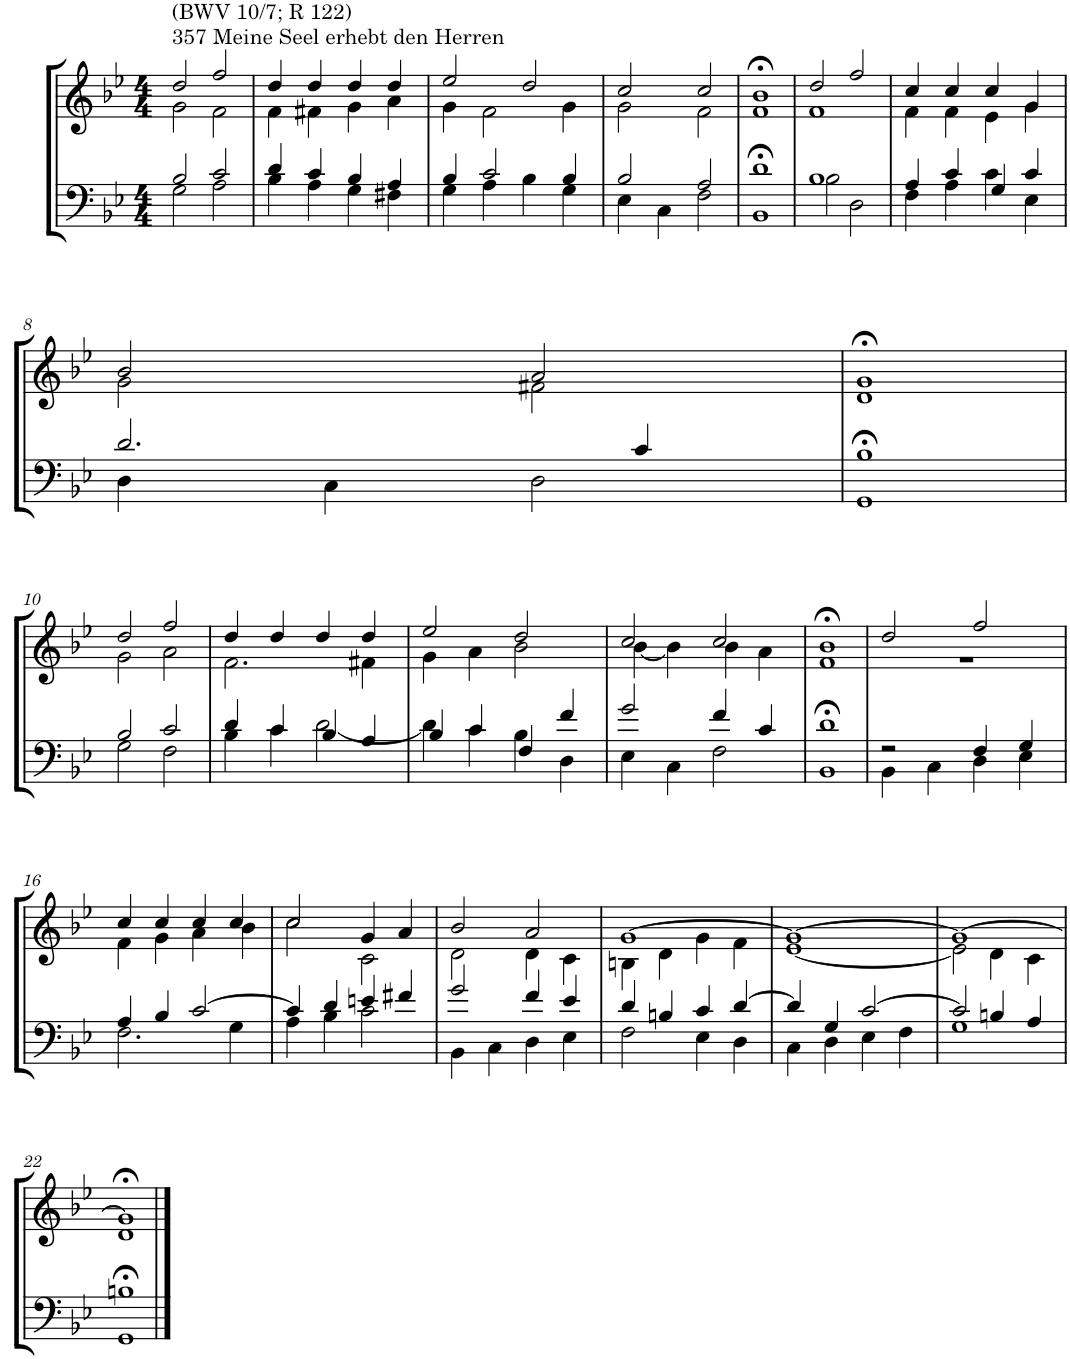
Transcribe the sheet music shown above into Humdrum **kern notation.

**kern	**kern
*part2	*part1
*staff2	*staff1
*I"Tenor/Baß	*I"Sopran/Alt
*clefF4	*clefG2
*k[b-e-]	*k[b-e-]
*M4/4	*M4/4
=1	=1
*^	*^
!	!	!LO:TX:a:t=357 Meine Seel erhebt den Herren	!
!	!	!LO:TX:a:t=(BWV 10/7; R 122)	!
2B-/	2G\	2dd/	2g\
2c/	2A\	2ff/	2f\
=2	=2	=2	=2
4d/	4B-\	4dd/	4f\
4c/	4A\	4dd/	4f#X\
4B-/	4G\	4dd/	4g\
4A/	4F#X\	4dd/	4a\
=3	=3	=3	=3
4B-/	4G\	2ee-/	4g\
2c/	4A\	.	2f\
.	4B-\	2dd/	.
4B-/	4G\	.	4g\
=4	=4	=4	=4
2B-/	4E-\	2cc/	2g\
.	4C\	.	.
2A/	2F\	2cc/	2f\
=5	=5	=5	=5
1d	1BB->	1b->	1f
=6	=6	=6	=6
1B-	2B-\	2dd/	1f
.	2D\	2ff/	.
=7	=7	=7	=7
4A/	4F\	4cc/	4f\
4c/	4A\	4cc/	4f\
4G/	4c\	4cc/	4e-\
4c/	4E-\	4g/	4g\
!!LO:LB:g=z	!!
=8	=8	=8	=8
2.d/	4D\	2b-/	2g\
.	4C\	.	.
.	2D\	2a/	2f#X\
4c/	.	.	.
=9	=9	=9	=9
1B-	1GG>	1g>	1d
!!LO:LB:g=z	!!
=10	=10	=10	=10
2B-/	2G\	2dd/	2g\
2c/	2F\	2ff/	2a\
=11	=11	=11	=11
4d/	4B-\	4dd/	2.f\
4c/	4c\	4dd/	.
4B-/	[2d\	4dd/	.
4A/	.	4dd/	4f#X\
=12	=12	=12	=12
4B-/	4d\]	2ee-/	4g\
4c/	4c\	.	4a\
4F/	4B-\	2dd/	2b-\
4f/	4D\	.	.
=13	=13	=13	=13
2g/	4E-\	2cc/	[4b-\
.	4C\	.	4b-\]
4f/	2F\	2cc/	4b-\
4c/	.	.	4a\
=14	=14	=14	=14
1d	1BB->	1b->	1f
=15	=15	=15	=15
2r	4BB-\	2dd/	1r
.	4C\	.	.
4F/	4D\	2ff/	.
4G/	4E-\	.	.
!!LO:LB:g=z	!!
=16	=16	=16	=16
4A/	2.F\	4cc/	4f\
4B-/	.	4cc/	4g\
[2c/	.	4cc/	4a\
.	4G\	4cc/	4b-\
=17	=17	=17	=17
4c/]	4A\	2cc/	2cc\
4d/	4B-\	.	.
4en/	2c\	4g/	2c\
4f#X/	.	4a/	.
=18	=18	=18	=18
2g/	4BB-\	2b-/	2d\
.	4C\	.	.
4f/	4D\	2a/	4d\
4e-/	4E-\	.	4c\
=19	=19	=19	=19
4d/	2F\	[1g	4Bn\
4Bn/	.	.	4d\
4c/	4E-\	.	4g\
[4d/	4D\	.	4f\
=20	=20	=20	=20
4d/]	4C\	1g_	[1e-
4G/	4D\	.	.
[2c/	4E-\	.	.
.	4F\	.	.
=21	=21	=21	=21
2c/]	1G	1g_	2e-\]
4Bn/	.	.	4d\
4A/	.	.	4c\
!!LO:LB:g=z	!!
=22	=22	=22	=22
1Bn	1GG>	1g>]	1d
*v	*v	*	*
*	*v	*v
==	==
*-	*-
